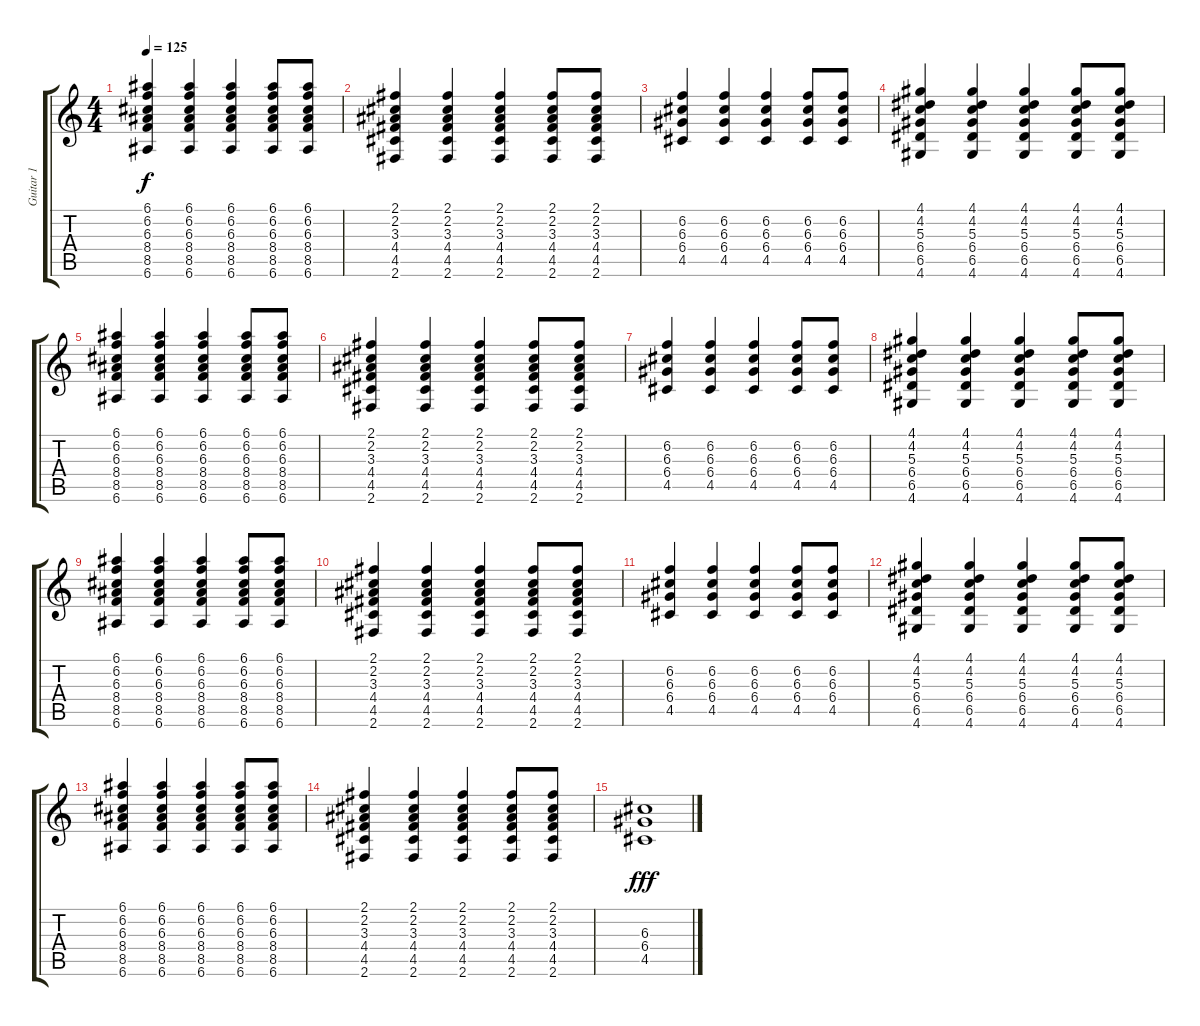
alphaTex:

\track ("Guitar 1" "Guitar 1") {instrument acousticguitarsteel}
\staff {score tabs}
\tuning (E4 B3 G3 D3 A2 E2) {hide}
\ts (4 4)
\tempo 125
\clef g2
\ks c
(6.1 6.2 6.3 8.4 8.5 6.6).4{dy f} (6.1 6.2 6.3 8.4 8.5 6.6).4 (6.1 6.2 6.3 8.4 8.5 6.6).4 (6.1 6.2 6.3 8.4 8.5 6.6).8 (6.1 6.2 6.3 8.4 8.5 6.6).8 |
(2.1 2.2 3.3 4.4 4.5 2.6).4 (2.1 2.2 3.3 4.4 4.5 2.6).4 (2.1 2.2 3.3 4.4 4.5 2.6).4 (2.1 2.2 3.3 4.4 4.5 2.6).8 (2.1 2.2 3.3 4.4 4.5 2.6).8 |
(6.2 6.3 6.4 4.5).4 (6.2 6.3 6.4 4.5).4 (6.2 6.3 6.4 4.5).4 (6.2 6.3 6.4 4.5).8 (6.2 6.3 6.4 4.5).8 |
(4.1 4.2 5.3 6.4 6.5 4.6).4 (4.1 4.2 5.3 6.4 6.5 4.6).4 (4.1 4.2 5.3 6.4 6.5 4.6).4 (4.1 4.2 5.3 6.4 6.5 4.6).8 (4.1 4.2 5.3 6.4 6.5 4.6).8 |
(6.1 6.2 6.3 8.4 8.5 6.6).4 (6.1 6.2 6.3 8.4 8.5 6.6).4 (6.1 6.2 6.3 8.4 8.5 6.6).4 (6.1 6.2 6.3 8.4 8.5 6.6).8 (6.1 6.2 6.3 8.4 8.5 6.6).8 |
(2.1 2.2 3.3 4.4 4.5 2.6).4 (2.1 2.2 3.3 4.4 4.5 2.6).4 (2.1 2.2 3.3 4.4 4.5 2.6).4 (2.1 2.2 3.3 4.4 4.5 2.6).8 (2.1 2.2 3.3 4.4 4.5 2.6).8 |
(6.2 6.3 6.4 4.5).4 (6.2 6.3 6.4 4.5).4 (6.2 6.3 6.4 4.5).4 (6.2 6.3 6.4 4.5).8 (6.2 6.3 6.4 4.5).8 |
(4.1 4.2 5.3 6.4 6.5 4.6).4 (4.1 4.2 5.3 6.4 6.5 4.6).4 (4.1 4.2 5.3 6.4 6.5 4.6).4 (4.1 4.2 5.3 6.4 6.5 4.6).8 (4.1 4.2 5.3 6.4 6.5 4.6).8 |
(6.1 6.2 6.3 8.4 8.5 6.6).4 (6.1 6.2 6.3 8.4 8.5 6.6).4 (6.1 6.2 6.3 8.4 8.5 6.6).4 (6.1 6.2 6.3 8.4 8.5 6.6).8 (6.1 6.2 6.3 8.4 8.5 6.6).8 |
(2.1 2.2 3.3 4.4 4.5 2.6).4 (2.1 2.2 3.3 4.4 4.5 2.6).4 (2.1 2.2 3.3 4.4 4.5 2.6).4 (2.1 2.2 3.3 4.4 4.5 2.6).8 (2.1 2.2 3.3 4.4 4.5 2.6).8 |
(6.2 6.3 6.4 4.5).4 (6.2 6.3 6.4 4.5).4 (6.2 6.3 6.4 4.5).4 (6.2 6.3 6.4 4.5).8 (6.2 6.3 6.4 4.5).8 |
(4.1 4.2 5.3 6.4 6.5 4.6).4 (4.1 4.2 5.3 6.4 6.5 4.6).4 (4.1 4.2 5.3 6.4 6.5 4.6).4 (4.1 4.2 5.3 6.4 6.5 4.6).8 (4.1 4.2 5.3 6.4 6.5 4.6).8 |
(6.1 6.2 6.3 8.4 8.5 6.6).4 (6.1 6.2 6.3 8.4 8.5 6.6).4 (6.1 6.2 6.3 8.4 8.5 6.6).4 (6.1 6.2 6.3 8.4 8.5 6.6).8 (6.1 6.2 6.3 8.4 8.5 6.6).8 |
(2.1 2.2 3.3 4.4 4.5 2.6).4 (2.1 2.2 3.3 4.4 4.5 2.6).4 (2.1 2.2 3.3 4.4 4.5 2.6).4 (2.1 2.2 3.3 4.4 4.5 2.6).8 (2.1 2.2 3.3 4.4 4.5 2.6).8 |
(6.3 6.4 4.5).1{dy fff}
